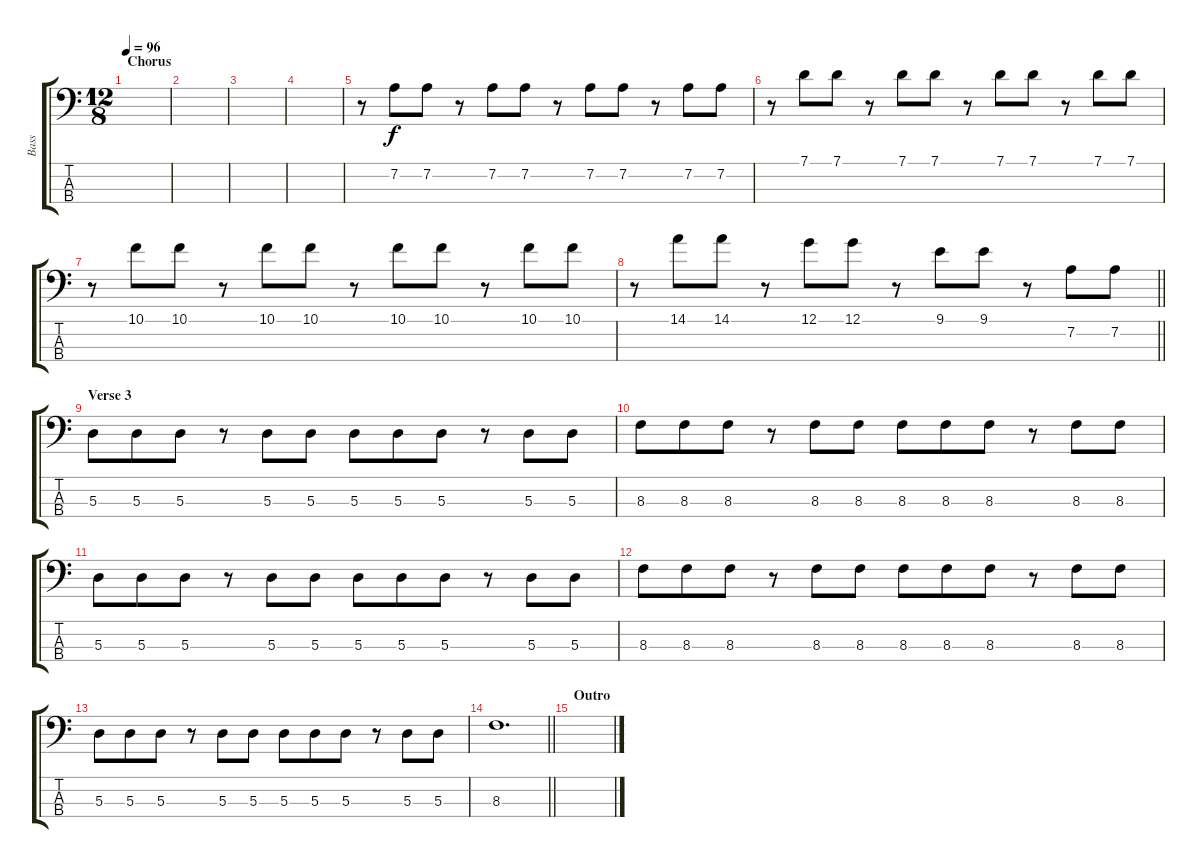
\track ("Bass" "Bass") {instrument electricbassfinger}
\staff {score tabs}
\tuning (G2 D2 A1 E1) {hide}
\ts (12 8)
\section ("" "Chorus")
\tempo 96
\clef f4
\ks c
|
|
|
|
r.8 7.2.8 7.2.8 r.8 7.2.8 7.2.8 r.8 7.2.8 7.2.8 r.8 7.2.8 7.2.8 |
r.8 7.1.8 7.1.8 r.8 7.1.8 7.1.8 r.8 7.1.8 7.1.8 r.8 7.1.8 7.1.8 |
r.8 10.1.8 10.1.8 r.8 10.1.8 10.1.8 r.8 10.1.8 10.1.8 r.8 10.1.8 10.1.8 |
\barLineRight lightlight
r.8 14.1.8 14.1.8 r.8 12.1.8 12.1.8 r.8 9.1.8 9.1.8 r.8 7.2.8 7.2.8 |
\section ("" "Verse 3")
5.3.8 5.3.8 5.3.8 r.8 5.3.8 5.3.8 5.3.8 5.3.8 5.3.8 r.8 5.3.8 5.3.8 |
8.3.8 8.3.8 8.3.8 r.8 8.3.8 8.3.8 8.3.8 8.3.8 8.3.8 r.8 8.3.8 8.3.8 |
5.3.8 5.3.8 5.3.8 r.8 5.3.8 5.3.8 5.3.8 5.3.8 5.3.8 r.8 5.3.8 5.3.8 |
8.3.8 8.3.8 8.3.8 r.8 8.3.8 8.3.8 8.3.8 8.3.8 8.3.8 r.8 8.3.8 8.3.8 |
5.3.8 5.3.8 5.3.8 r.8 5.3.8 5.3.8 5.3.8 5.3.8 5.3.8 r.8 5.3.8 5.3.8 |
\barLineRight lightlight
8.3.1{d} |
\section ("" "Outro")
